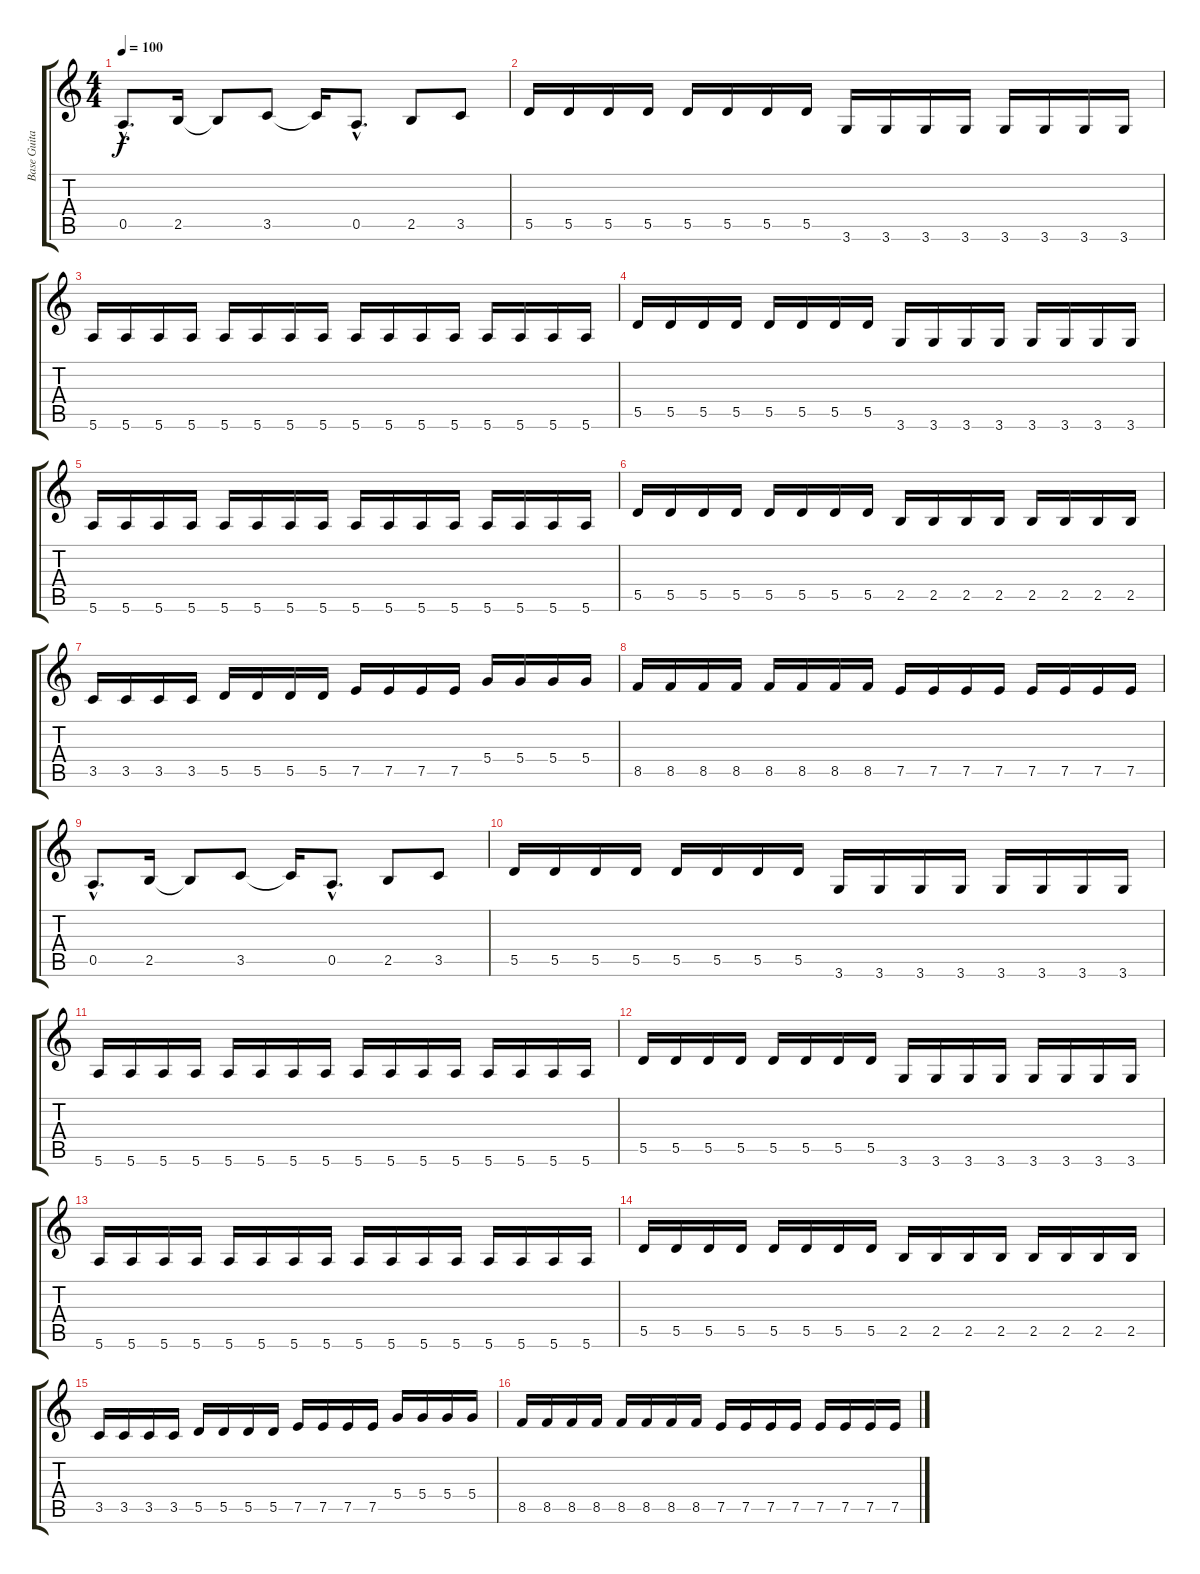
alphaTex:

\track ("Base Guitar" "Base Guita") {instrument distortionguitar}
\staff {score tabs}
\tuning (E4 B3 G3 D3 A2 E2) {hide}
\ts (4 4)
\tempo 100
\clef g2
\ks c
0.5{hac}.8{d dy f} 2.5.16 2.5{t}.8 3.5.8 3.5{t}.16 0.5{hac}.8{d} 2.5.8 3.5.8 |
5.5.16{instrument distortionguitar} 5.5.16 5.5.16 5.5.16 5.5.16 5.5.16 5.5.16 5.5.16 3.6.16 3.6.16 3.6.16 3.6.16 3.6.16 3.6.16 3.6.16 3.6.16 |
5.6.16 5.6.16 5.6.16 5.6.16 5.6.16 5.6.16 5.6.16 5.6.16 5.6.16 5.6.16 5.6.16 5.6.16 5.6.16 5.6.16 5.6.16 5.6.16 |
5.5.16 5.5.16 5.5.16 5.5.16 5.5.16 5.5.16 5.5.16 5.5.16 3.6.16 3.6.16 3.6.16 3.6.16 3.6.16 3.6.16 3.6.16 3.6.16 |
5.6.16 5.6.16 5.6.16 5.6.16 5.6.16 5.6.16 5.6.16 5.6.16 5.6.16 5.6.16 5.6.16 5.6.16 5.6.16 5.6.16 5.6.16 5.6.16 |
5.5.16 5.5.16 5.5.16 5.5.16 5.5.16 5.5.16 5.5.16 5.5.16 2.5.16 2.5.16 2.5.16 2.5.16 2.5.16 2.5.16 2.5.16 2.5.16 |
3.5.16 3.5.16 3.5.16 3.5.16 5.5.16 5.5.16 5.5.16 5.5.16 7.5.16 7.5.16 7.5.16 7.5.16 5.4.16 5.4.16 5.4.16 5.4.16 |
8.5.16 8.5.16 8.5.16 8.5.16 8.5.16 8.5.16 8.5.16 8.5.16 7.5.16 7.5.16 7.5.16 7.5.16 7.5.16 7.5.16 7.5.16 7.5.16 |
0.5{hac}.8{d} 2.5.16 2.5{t}.8 3.5.8 3.5{t}.16 0.5{hac}.8{d} 2.5.8 3.5.8 |
5.5.16{instrument distortionguitar} 5.5.16 5.5.16 5.5.16 5.5.16 5.5.16 5.5.16 5.5.16 3.6.16 3.6.16 3.6.16 3.6.16 3.6.16 3.6.16 3.6.16 3.6.16 |
5.6.16 5.6.16 5.6.16 5.6.16 5.6.16 5.6.16 5.6.16 5.6.16 5.6.16 5.6.16 5.6.16 5.6.16 5.6.16 5.6.16 5.6.16 5.6.16 |
5.5.16 5.5.16 5.5.16 5.5.16 5.5.16 5.5.16 5.5.16 5.5.16 3.6.16 3.6.16 3.6.16 3.6.16 3.6.16 3.6.16 3.6.16 3.6.16 |
5.6.16 5.6.16 5.6.16 5.6.16 5.6.16 5.6.16 5.6.16 5.6.16 5.6.16 5.6.16 5.6.16 5.6.16 5.6.16 5.6.16 5.6.16 5.6.16 |
5.5.16 5.5.16 5.5.16 5.5.16 5.5.16 5.5.16 5.5.16 5.5.16 2.5.16 2.5.16 2.5.16 2.5.16 2.5.16 2.5.16 2.5.16 2.5.16 |
3.5.16 3.5.16 3.5.16 3.5.16 5.5.16 5.5.16 5.5.16 5.5.16 7.5.16 7.5.16 7.5.16 7.5.16 5.4.16 5.4.16 5.4.16 5.4.16 |
8.5.16 8.5.16 8.5.16 8.5.16 8.5.16 8.5.16 8.5.16 8.5.16 7.5.16 7.5.16 7.5.16 7.5.16 7.5.16 7.5.16 7.5.16 7.5.16
